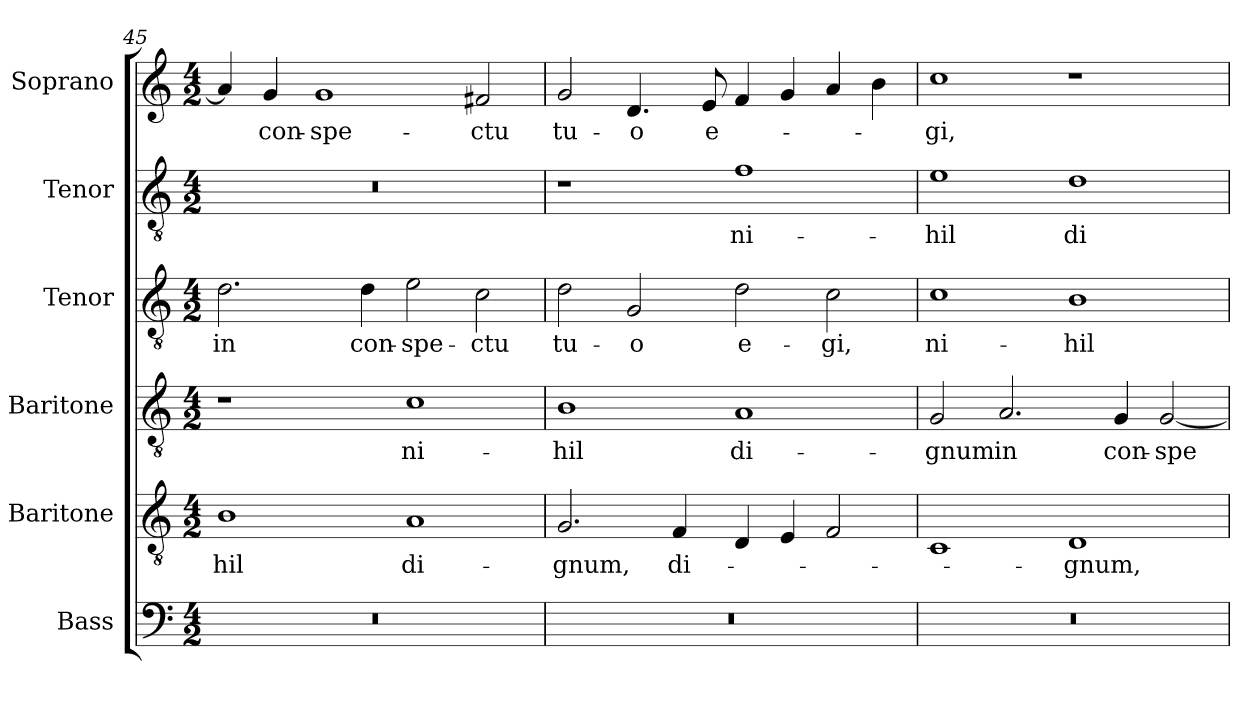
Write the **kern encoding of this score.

**kern	**kern	**text	**kern	**text	**kern	**text	**kern	**text	**kern	**text
*part6	*part5	*part5	*part4	*part4	*part3	*part3	*part2	*part2	*part1	*part1
*staff6	*staff5	*staff5	*staff4	*staff4	*staff3	*staff3	*staff2	*staff2	*staff1	*staff1
*I"Bass	*I"Baritone	*	*I"Baritone	*	*I"Tenor	*	*I"Tenor	*	*I"Soprano	*
*I'B.	*I'Bar.	*	*I'Bar.	*	*I'T.	*	*I'T.	*	*I'S.	*
!!LO:LB:g=z
*clefF4	*clefGv2	*	*clefGv2	*	*clefGv2	*	*clefGv2	*	*clefG2	*
*	*ITrd7c12	*	*ITrd7c12	*	*ITrd7c12	*	*ITrd7c12	*	*	*
*k[]	*k[]	*	*k[]	*	*k[]	*	*k[]	*	*k[]	*
*C:	*C:	*	*C:	*	*C:	*	*C:	*	*C:	*
*M4/2	*M4/2	*	*M4/2	*	*M4/2	*	*M4/2	*	*M4/2	*
=45	=45	=45	=45	=45	=45	=45	=45	=45	=45	=45
!LO:N:vis=1	!	!	!	!	!	!	!	!	!	!
!	!	!LO:LY:b:color=#000000	!	!	!	!	!	!	!	!
!	!	!	!	!	!	!LO:LY:b:color=#000000	!LO:N:vis=1	!	!	!
0r	1BBi	-hil	1r	.	2.Di\	in	0r	.	4ai/]	.
!	!	!	!	!	!	!	!	!	!	!LO:LY:b:color=#000000
.	.	.	.	.	.	.	.	.	4gi/	con-
!	!	!	!	!	!	!	!	!	!	!LO:LY:b:color=#000000
.	.	.	.	.	.	.	.	.	1gi	-spe-
!	!	!	!	!	!	!LO:LY:b:color=#000000	!	!	!	!
.	.	.	.	.	4Di\	con-	.	.	.	.
!	!	!LO:LY:b:color=#000000	!	!	!	!	!	!	!	!
!	!	!	!	!LO:LY:b:color=#000000	!	!	!	!	!	!
!	!	!	!	!	!	!LO:LY:b:color=#000000	!	!	!	!
.	1AAi	di-	1Ci	ni-	2Ei\	-spe-	.	.	.	.
!	!	!	!	!	!	!LO:LY:b:color=#000000	!	!	!	!
!	!	!	!	!	!	!	!	!	!	!LO:LY:b:color=#000000
.	.	.	.	.	2Ci\	-ctu	.	.	2f#Xi/	-ctu
=46	=46	=46	=46	=46	=46	=46	=46	=46	=46	=46
!LO:N:vis=1	!	!	!	!	!	!	!	!	!	!
!	!	!LO:LY:b:color=#000000	!	!	!	!	!	!	!	!
!	!	!	!	!LO:LY:b:color=#000000	!	!	!	!	!	!
!	!	!	!	!	!	!LO:LY:b:color=#000000	!	!	!	!
!	!	!	!	!	!	!	!	!	!	!LO:LY:b:color=#000000
0r	2.GGi/	-gnum,	1BBi	-hil	2Di\	tu-	1r	.	2gi/	tu-
!	!	!	!	!	!	!LO:LY:b:color=#000000	!	!	!	!
!	!	!	!	!	!	!	!	!	!	!LO:LY:b:color=#000000
.	.	.	.	.	2GGi/	-o	.	.	4.di/	-o
!	!	!LO:LY:b:color=#000000	!	!	!	!	!	!	!	!
.	4FFi/	di-	.	.	.	.	.	.	.	.
!	!	!	!	!	!	!	!	!	!	!LO:LY:b:color=#000000
.	.	.	.	.	.	.	.	.	8ei/	e-
!	!	!	!	!LO:LY:b:color=#000000	!	!	!	!	!	!
!	!	!	!	!	!	!LO:LY:b:color=#000000	!	!	!	!
!	!	!	!	!	!	!	!	!LO:LY:b:color=#000000	!	!
.	4DDi/	.	1AAi	di-	2Di\	e-	1Fi	ni-	4fi/	.
.	4EEi/	.	.	.	.	.	.	.	4gi/	.
!	!	!	!	!	!	!LO:LY:b:color=#000000	!	!	!	!
.	2FFi/	.	.	.	2Ci\	-gi,	.	.	4ai/	.
.	.	.	.	.	.	.	.	.	4bi\	.
=47	=47	=47	=47	=47	=47	=47	=47	=47	=47	=47
!LO:N:vis=1	!	!	!	!	!	!	!	!	!	!
!	!	!	!	!LO:LY:b:color=#000000	!	!	!	!	!	!
!	!	!	!	!	!	!LO:LY:b:color=#000000	!	!	!	!
!	!	!	!	!	!	!	!	!LO:LY:b:color=#000000	!	!
!	!	!	!	!	!	!	!	!	!	!LO:LY:b:color=#000000
0r	1CCi	.	2GGi/	-gnum	1Ci	ni-	1Ei	-hil	1cci	-gi,
!	!	!	!	!LO:LY:b:color=#000000	!	!	!	!	!	!
.	.	.	2.AAi/	in	.	.	.	.	.	.
!	!	!LO:LY:b:color=#000000	!	!	!	!	!	!	!	!
!	!	!	!	!	!	!LO:LY:b:color=#000000	!	!	!	!
!	!	!	!	!	!	!	!	!LO:LY:b:color=#000000	!	!
.	1DDi	-gnum,	.	.	1BBi	-hil	1Di	di-	1r	.
!	!	!	!	!LO:LY:b:color=#000000	!	!	!	!	!	!
.	.	.	4GGi/	con-	.	.	.	.	.	.
!	!	!	!	!LO:LY:b:color=#000000	!	!	!	!	!	!
.	.	.	[2GGi/	-spe-	.	.	.	.	.	.
=	=	=	=	=	=	=	=	=	=	=
*-	*-	*-	*-	*-	*-	*-	*-	*-	*-	*-
